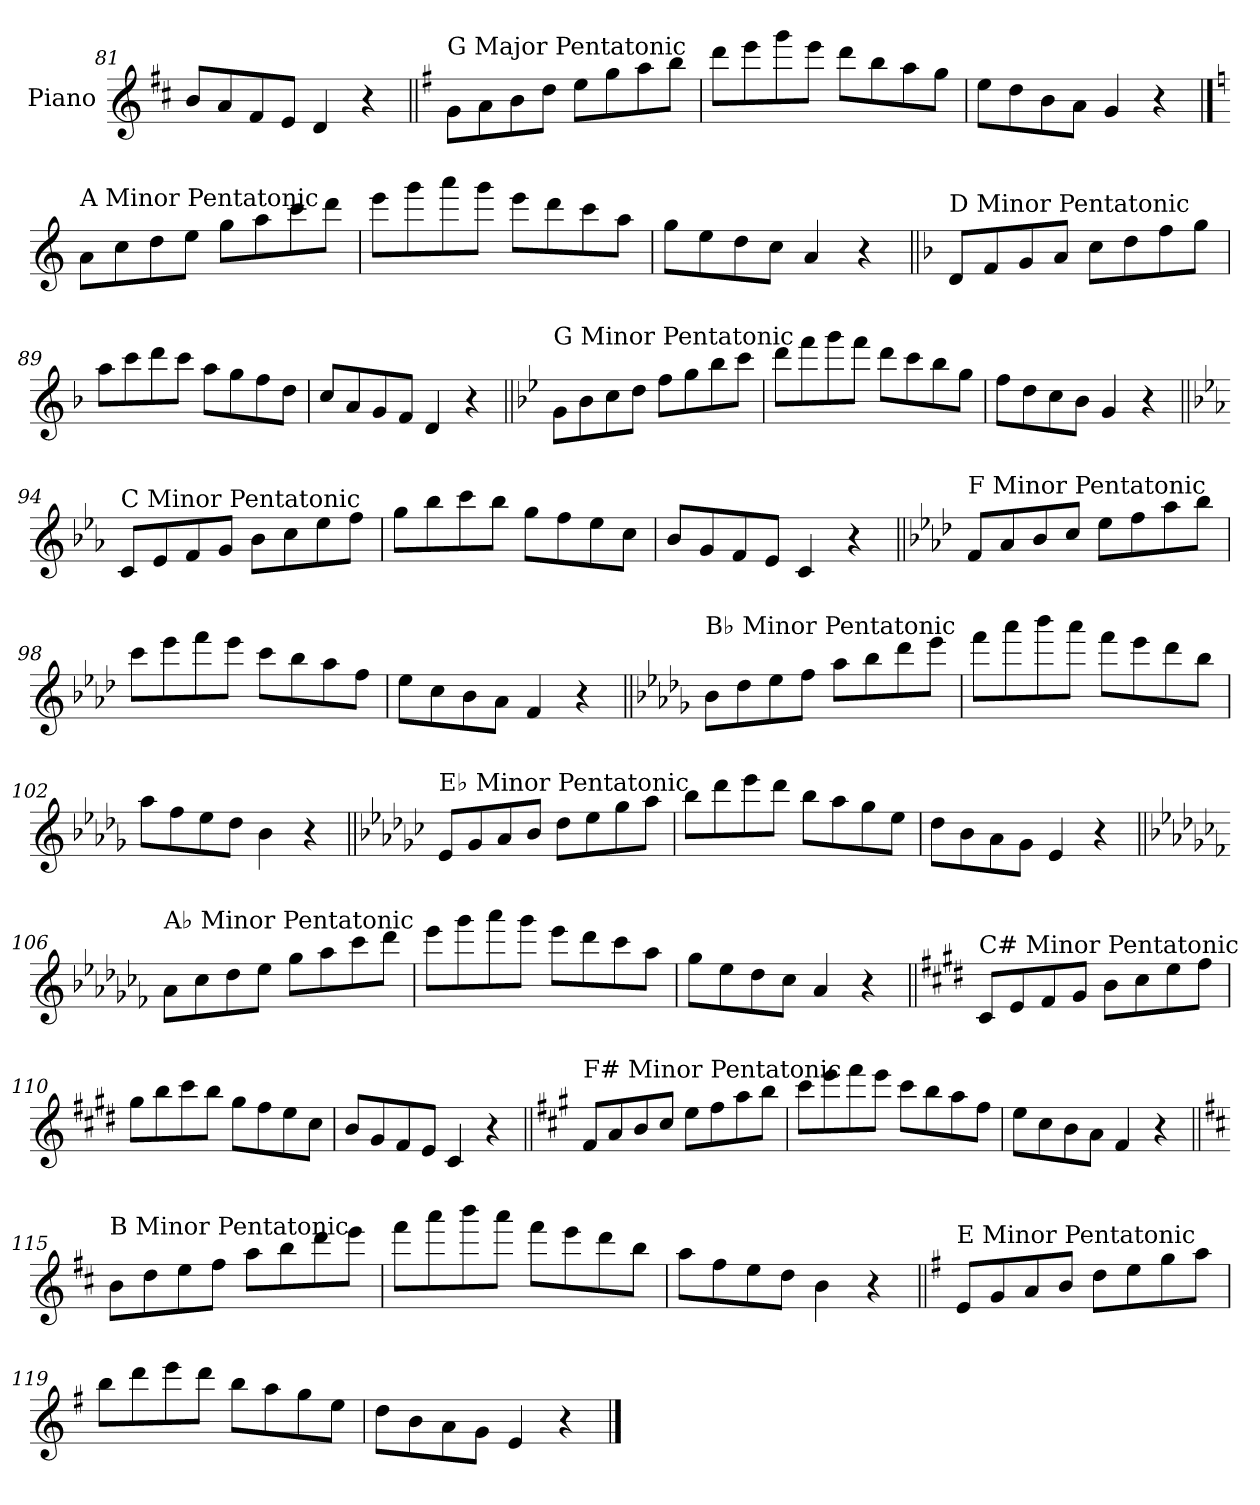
**kern
*part1
*staff1
*I"Piano
*I'Pno.
*clefG2
*k[f#c#]
=81
8b/L
8a/
8f#/
8e/J
4d/
4r
=82||
*k[f#]
!LO:TX:a:t=G Major Pentatonic
8g\L
8a\
8b\
8dd\J
8ee\L
8gg\
8aa\
8bb\J
=83
8ddd\L
8eee\
8ggg\
8eee\J
8ddd\L
8bb\
8aa\
8gg\J
=84
8ee\L
8dd\
8b\
8a\J
4g/
4r
!!LO:PB:g=z
==85
*k[]
!LO:TX:a:t=A Minor Pentatonic
8a\L
8cc\
8dd\
8ee\J
8gg\L
8aa\
8ccc\
8ddd\J
=86
8eee\L
8ggg\
8aaa\
8ggg\J
8eee\L
8ddd\
8ccc\
8aa\J
=87
8gg\L
8ee\
8dd\
8cc\J
4a/
4r
=88||
*k[b-]
!LO:TX:a:t=D Minor Pentatonic
8d/L
8f/
8g/
8a/J
8cc\L
8dd\
8ff\
8gg\J
=89
8aa\L
8ccc\
8ddd\
8ccc\J
8aa\L
8gg\
8ff\
8dd\J
=90
8cc/L
8a/
8g/
8f/J
4d/
4r
!!LO:LB:g=z
=91||
*k[b-e-]
!LO:TX:a:t=G Minor Pentatonic
8g\L
8b-\
8cc\
8dd\J
8ff\L
8gg\
8bb-\
8ccc\J
=92
8ddd\L
8fff\
8ggg\
8fff\J
8ddd\L
8ccc\
8bb-\
8gg\J
=93
8ff\L
8dd\
8cc\
8b-\J
4g/
4r
=94||
*k[b-e-a-]
!LO:TX:a:t=C Minor Pentatonic
8c/L
8e-/
8f/
8g/J
8b-\L
8cc\
8ee-\
8ff\J
=95
8gg\L
8bb-\
8ccc\
8bb-\J
8gg\L
8ff\
8ee-\
8cc\J
=96
8b-/L
8g/
8f/
8e-/J
4c/
4r
!!LO:LB:g=z
=97||
*k[b-e-a-d-]
!LO:TX:a:t=F Minor Pentatonic
8f/L
8a-/
8b-/
8cc/J
8ee-\L
8ff\
8aa-\
8bb-\J
=98
8ccc\L
8eee-\
8fff\
8eee-\J
8ccc\L
8bb-\
8aa-\
8ff\J
=99
8ee-\L
8cc\
8b-\
8a-\J
4f/
4r
=100||
*k[b-e-a-d-g-]
!LO:TX:a:t=B♭ Minor Pentatonic
8b-\L
8dd-\
8ee-\
8ff\J
8aa-\L
8bb-\
8ddd-\
8eee-\J
=101
8fff\L
8aaa-\
8bbb-\
8aaa-\J
8fff\L
8eee-\
8ddd-\
8bb-\J
=102
8aa-\L
8ff\
8ee-\
8dd-\J
4b-\
4r
!!LO:LB:g=z
=103||
*k[b-e-a-d-g-c-]
!LO:TX:a:t=E♭ Minor Pentatonic
8e-/L
8g-/
8a-/
8b-/J
8dd-\L
8ee-\
8gg-\
8aa-\J
=104
8bb-\L
8ddd-\
8eee-\
8ddd-\J
8bb-\L
8aa-\
8gg-\
8ee-\J
=105
8dd-\L
8b-\
8a-\
8g-\J
4e-/
4r
=106||
*k[b-e-a-d-g-c-f-]
!LO:TX:a:t=A♭ Minor Pentatonic
8a-\L
8cc-\
8dd-\
8ee-\J
8gg-\L
8aa-\
8ccc-\
8ddd-\J
=107
8eee-\L
8ggg-\
8aaa-\
8ggg-\J
8eee-\L
8ddd-\
8ccc-\
8aa-\J
=108
8gg-\L
8ee-\
8dd-\
8cc-\J
4a-/
4r
!!LO:LB:g=z
=109||
*k[f#c#g#d#]
!LO:TX:a:t=C# Minor Pentatonic
8c#/L
8e/
8f#/
8g#/J
8b\L
8cc#\
8ee\
8ff#\J
=110
8gg#\L
8bb\
8ccc#\
8bb\J
8gg#\L
8ff#\
8ee\
8cc#\J
=111
8b/L
8g#/
8f#/
8e/J
4c#/
4r
=112||
*k[f#c#g#]
!LO:TX:a:t=F# Minor Pentatonic
8f#/L
8a/
8b/
8cc#/J
8ee\L
8ff#\
8aa\
8bb\J
=113
8ccc#\L
8eee\
8fff#\
8eee\J
8ccc#\L
8bb\
8aa\
8ff#\J
=114
8ee\L
8cc#\
8b\
8a\J
4f#/
4r
!!LO:LB:g=z
=115||
*k[f#c#]
!LO:TX:a:t=B Minor Pentatonic
8b\L
8dd\
8ee\
8ff#\J
8aa\L
8bb\
8ddd\
8eee\J
=116
8fff#\L
8aaa\
8bbb\
8aaa\J
8fff#\L
8eee\
8ddd\
8bb\J
=117
8aa\L
8ff#\
8ee\
8dd\J
4b\
4r
=118||
*k[f#]
!LO:TX:a:t=E Minor Pentatonic
8e/L
8g/
8a/
8b/J
8dd\L
8ee\
8gg\
8aa\J
=119
8bb\L
8ddd\
8eee\
8ddd\J
8bb\L
8aa\
8gg\
8ee\J
=120
8dd\L
8b\
8a\
8g\J
4e/
4r
==
*-
